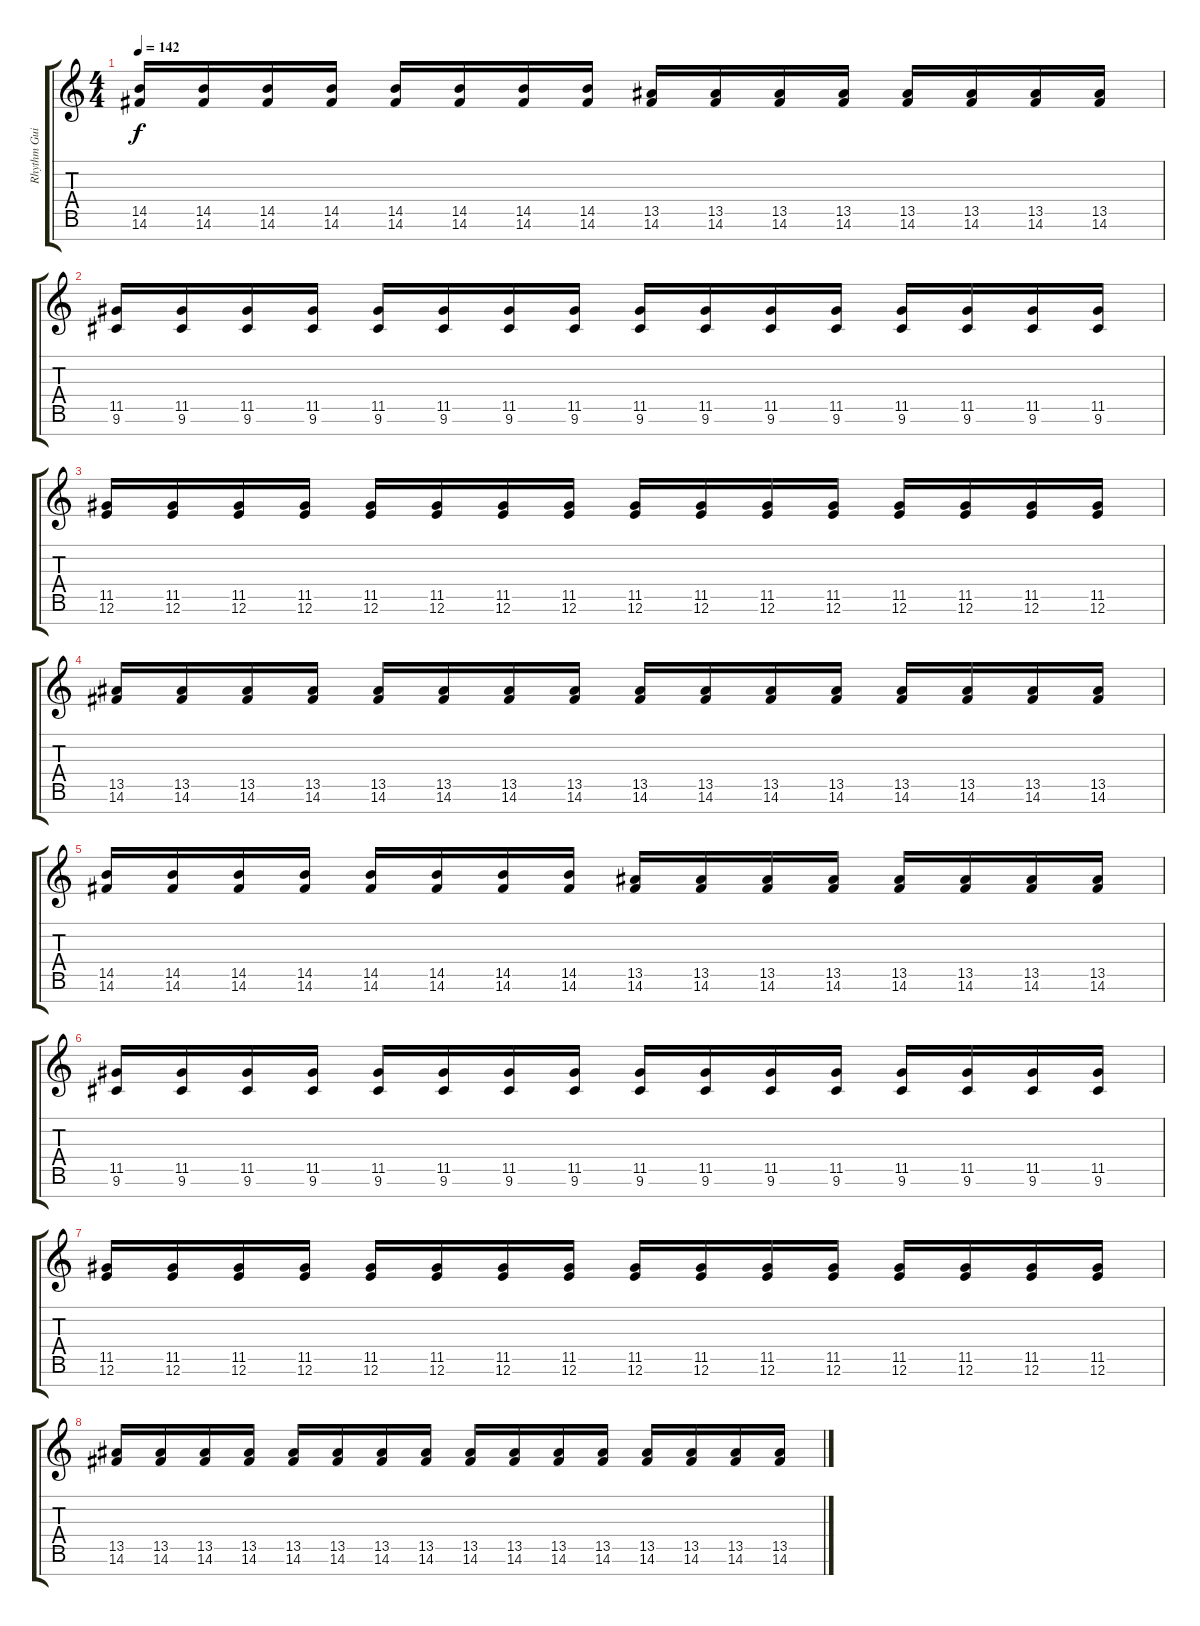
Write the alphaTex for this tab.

\track ("Rhythm Guitar 2" "Rhythm Gui") {instrument overdrivenguitar}
\staff {score tabs}
\tuning (E4 B3 G3 D3 A2 E2 B1) {hide}
\ts (4 4)
\tempo 142
\clef g2
\ks c
(14.5 14.6).16{dy f} (14.5 14.6).16 (14.5 14.6).16 (14.5 14.6).16 (14.5 14.6).16 (14.5 14.6).16 (14.5 14.6).16 (14.5 14.6).16 (13.5 14.6).16 (13.5 14.6).16 (13.5 14.6).16 (13.5 14.6).16 (13.5 14.6).16 (13.5 14.6).16 (13.5 14.6).16 (13.5 14.6).16 |
(11.5 9.6).16 (11.5 9.6).16 (11.5 9.6).16 (11.5 9.6).16 (11.5 9.6).16 (11.5 9.6).16 (11.5 9.6).16 (11.5 9.6).16 (11.5 9.6).16 (11.5 9.6).16 (11.5 9.6).16 (11.5 9.6).16 (11.5 9.6).16 (11.5 9.6).16 (11.5 9.6).16 (11.5 9.6).16 |
(11.5 12.6).16 (11.5 12.6).16 (11.5 12.6).16 (11.5 12.6).16 (11.5 12.6).16 (11.5 12.6).16 (11.5 12.6).16 (11.5 12.6).16 (11.5 12.6).16 (11.5 12.6).16 (11.5 12.6).16 (11.5 12.6).16 (11.5 12.6).16 (11.5 12.6).16 (11.5 12.6).16 (11.5 12.6).16 |
(13.5 14.6).16 (13.5 14.6).16 (13.5 14.6).16 (13.5 14.6).16 (13.5 14.6).16 (13.5 14.6).16 (13.5 14.6).16 (13.5 14.6).16 (13.5 14.6).16 (13.5 14.6).16 (13.5 14.6).16 (13.5 14.6).16 (13.5 14.6).16 (13.5 14.6).16 (13.5 14.6).16 (13.5 14.6).16 |
(14.5 14.6).16 (14.5 14.6).16 (14.5 14.6).16 (14.5 14.6).16 (14.5 14.6).16 (14.5 14.6).16 (14.5 14.6).16 (14.5 14.6).16 (13.5 14.6).16 (13.5 14.6).16 (13.5 14.6).16 (13.5 14.6).16 (13.5 14.6).16 (13.5 14.6).16 (13.5 14.6).16 (13.5 14.6).16 |
(11.5 9.6).16 (11.5 9.6).16 (11.5 9.6).16 (11.5 9.6).16 (11.5 9.6).16 (11.5 9.6).16 (11.5 9.6).16 (11.5 9.6).16 (11.5 9.6).16 (11.5 9.6).16 (11.5 9.6).16 (11.5 9.6).16 (11.5 9.6).16 (11.5 9.6).16 (11.5 9.6).16 (11.5 9.6).16 |
(11.5 12.6).16 (11.5 12.6).16 (11.5 12.6).16 (11.5 12.6).16 (11.5 12.6).16 (11.5 12.6).16 (11.5 12.6).16 (11.5 12.6).16 (11.5 12.6).16 (11.5 12.6).16 (11.5 12.6).16 (11.5 12.6).16 (11.5 12.6).16 (11.5 12.6).16 (11.5 12.6).16 (11.5 12.6).16 |
(13.5 14.6).16 (13.5 14.6).16 (13.5 14.6).16 (13.5 14.6).16 (13.5 14.6).16 (13.5 14.6).16 (13.5 14.6).16 (13.5 14.6).16 (13.5 14.6).16 (13.5 14.6).16 (13.5 14.6).16 (13.5 14.6).16 (13.5 14.6).16 (13.5 14.6).16 (13.5 14.6).16 (13.5 14.6).16
